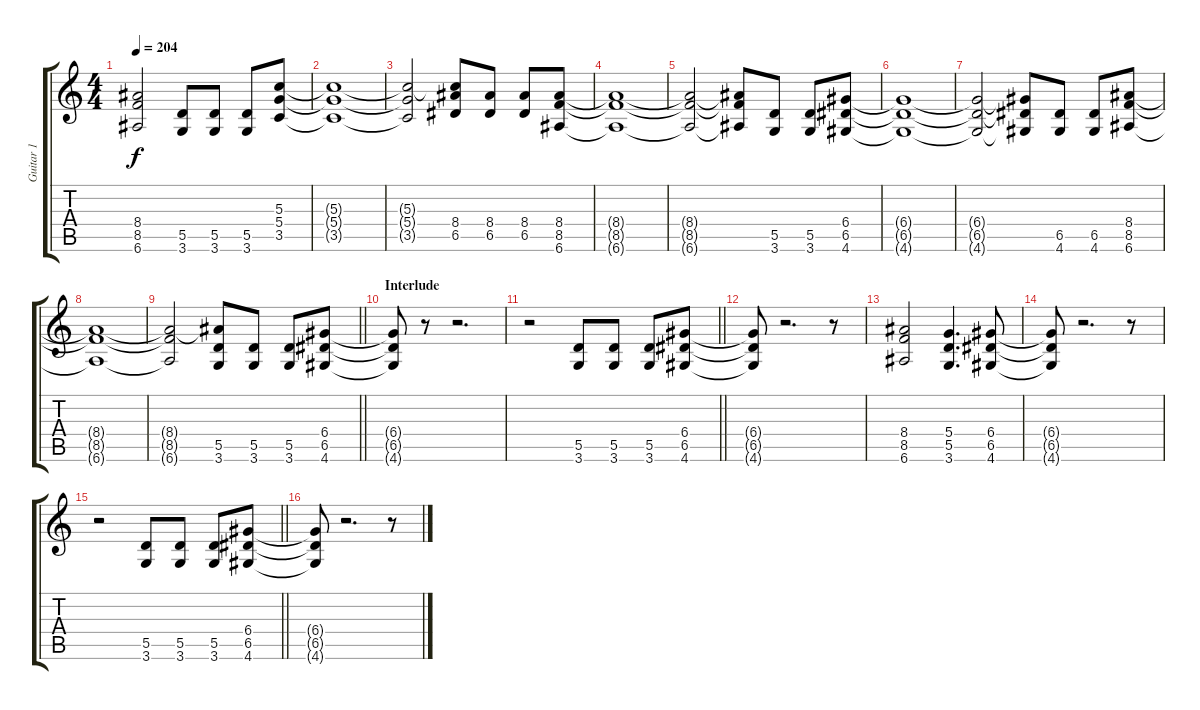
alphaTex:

\track ("Guitar 1" "Guitar 1") {instrument distortionguitar}
\staff {score tabs}
\tuning (E4 B3 G3 D3 A2 E2) {hide}
\ts (4 4)
\tempo 204
\clef g2
\ks c
(8.4{t} 8.5{t} 6.6{t}).2{dy f} (5.5 3.6).8 (5.5 3.6).8 (5.5 3.6).8 (5.3 5.4 3.5).8 |
(5.3{t} 5.4{t} 3.5{t}).1 |
(5.3{t} 5.4{t} 3.5{t}).2 (5.3{t} 8.4 6.5).8 (8.4 6.5).8 (8.4 6.5).8 (8.4 8.5 6.6).8 |
(8.4{t} 8.5{t} 6.6{t}).1 |
(8.4{t} 8.5{t} 6.6{t}).2 (8.4{t} 8.5{t} 6.6{t}).8 (5.5 3.6).8 (5.5 3.6).8 (6.4 6.5 4.6).8 |
(6.4{t} 6.5{t} 4.6{t}).1 |
(6.4{t} 6.5{t} 4.6{t}).2 (6.4{t} 6.5{t} 4.6{t}).8 (6.5 4.6).8 (6.5 4.6).8 (8.4 8.5 6.6).8 |
(8.4{t} 8.5{t} 6.6{t}).1 |
\barLineRight lightlight
(8.4{t} 8.5{t} 6.6{t}).2 (8.4{t} 5.5 3.6).8 (5.5 3.6).8 (5.5 3.6).8 (6.4 6.5 4.6).8 |
\section ("" "Interlude")
(6.4{t} 6.5{t} 4.6{t}).8 r.8 r.2{d} |
\barLineRight lightlight
r.2 (5.5 3.6).8 (5.5 3.6).8 (5.5 3.6).8 (6.4 6.5 4.6).8 |
(6.4{t} 6.5{t} 4.6{t}).8 r.2{d} r.8 |
(8.4 8.5 6.6).2 (5.4 5.5 3.6).4{d} (6.4 6.5 4.6).8 |
(6.4{t} 6.5{t} 4.6{t}).8 r.2{d} r.8 |
\barLineRight lightlight
r.2 (5.5 3.6).8 (5.5 3.6).8 (5.5 3.6).8 (6.4 6.5 4.6).8 |
(6.4{t} 6.5{t} 4.6{t}).8 r.2{d} r.8
